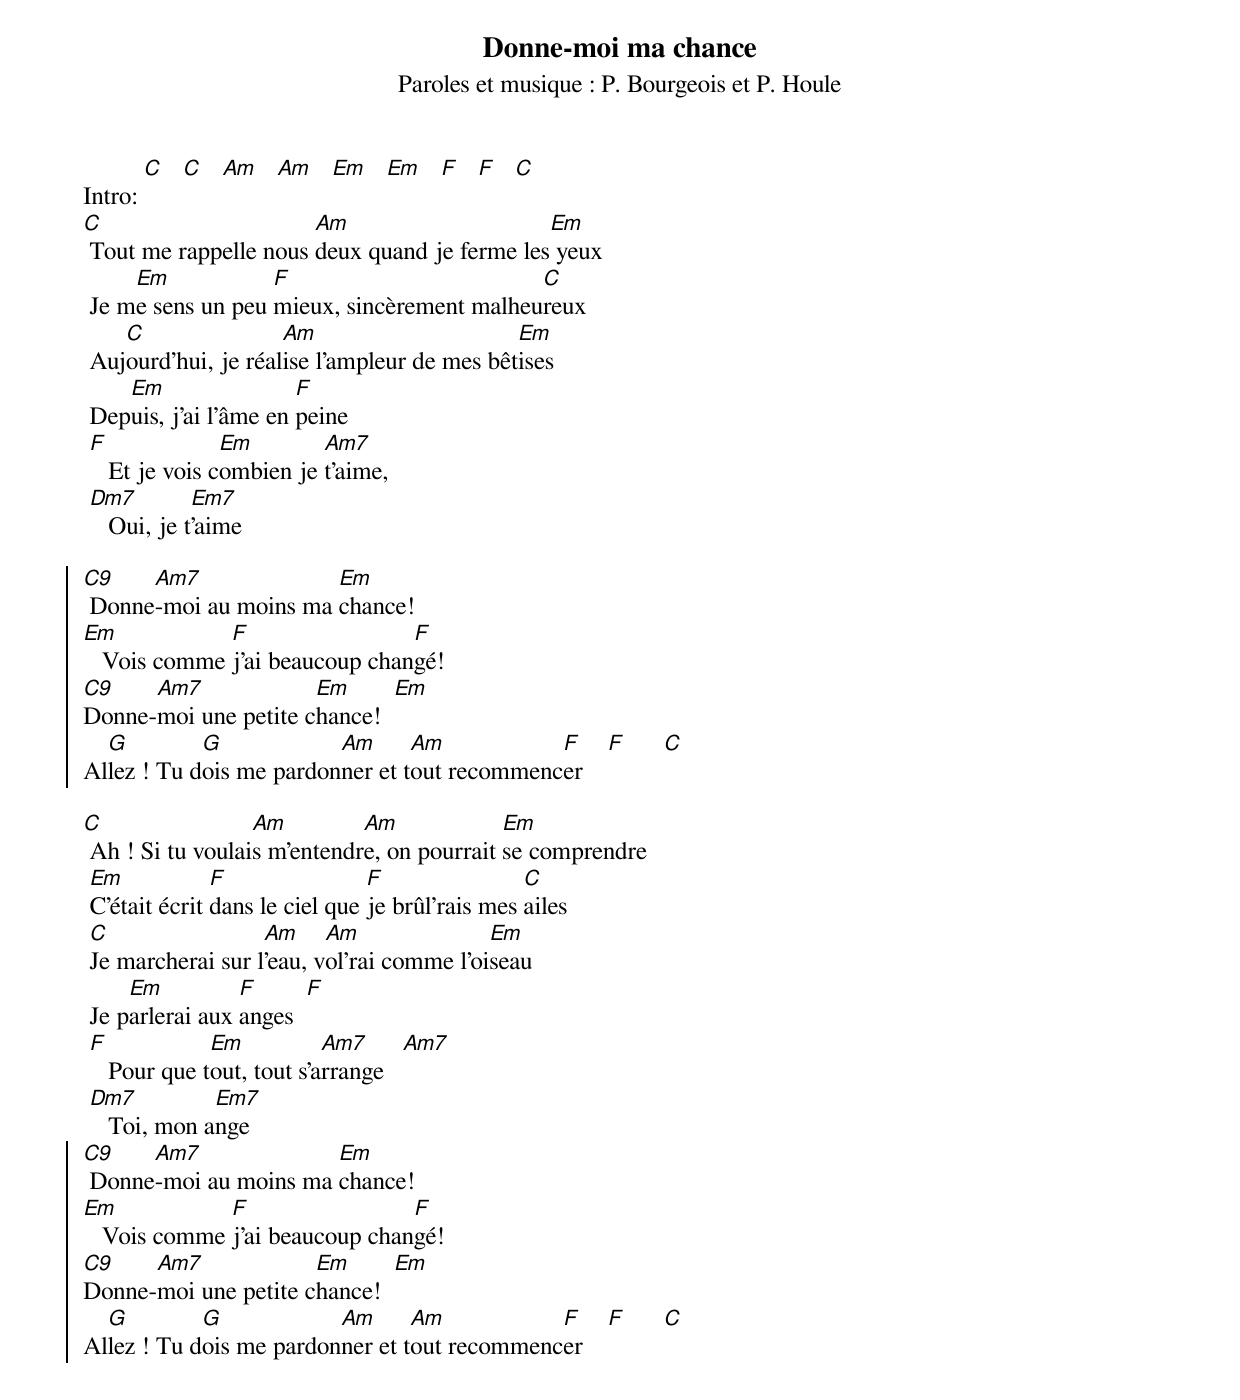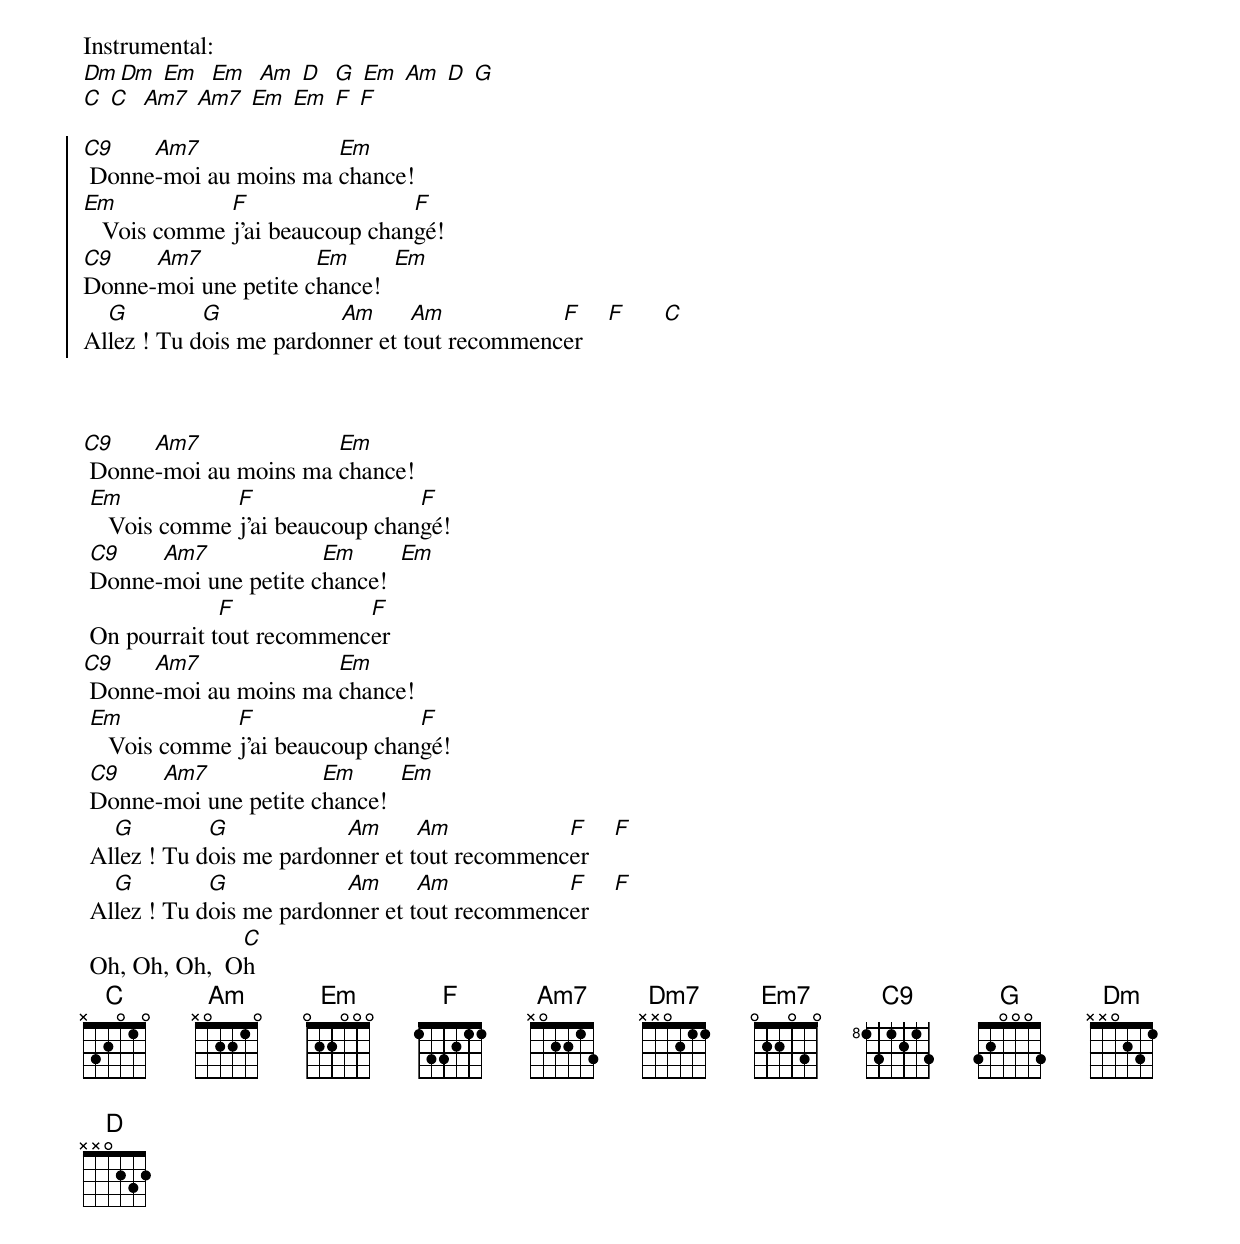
{t:Donne-moi ma chance}
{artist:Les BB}
{st:Paroles et musique : P. Bourgeois et P. Houle}


Intro: [C]   [C]   [Am]   [Am]   [Em]   [Em]   [F]   [F]   [C]
[C] Tout me rappelle nous [Am]deux quand je ferme les[Em] yeux
 Je m[Em]e sens un peu [F]mieux, sincèrement malheu[C]reux
 Auj[C]ourd'hui, je réal[Am]ise l'ampleur de mes bêt[Em]ises
 Dep[Em]uis, j'ai l'âme en [F]peine
 [F]   Et je vois c[Em]ombien je [Am7]t'aime,
 [Dm7]   Oui, je t[Em7]'aime

{soc}
[C9] Donne[Am7]-moi au moins ma [Em]chance!
[Em]   Vois comme [F]j'ai beaucoup chan[F]gé!
[C9]Donne-[Am7]moi une petite c[Em]hance!  [Em]
Al[G]lez ! Tu d[G]ois me pardon[Am]ner et t[Am]out recommenc[F]er    [F]      [C]
{eoc}

[C] Ah ! Si tu voulai[Am]s m'entendr[Am]e, on pourrait [Em]se comprendre
 [Em]C'était écrit [F]dans le ciel que [F]je brûl'rais mes [C]ailes
 [C]Je marcherai sur l[Am]'eau, v[Am]ol’rai comme l'oi[Em]seau
 Je p[Em]arlerai aux [F]anges  [F]
 [F]   Pour que t[Em]out, tout s'a[Am7]rrange   [Am7]
 [Dm7]   Toi, mon a[Em7]nge
{soc}
[C9] Donne[Am7]-moi au moins ma [Em]chance!
[Em]   Vois comme [F]j'ai beaucoup chan[F]gé!
[C9]Donne-[Am7]moi une petite c[Em]hance!  [Em]
Al[G]lez ! Tu d[G]ois me pardon[Am]ner et t[Am]out recommenc[F]er    [F]      [C]
{eoc}

{new_page}

Instrumental:
[Dm][Dm] [Em]  [Em]  [Am] [D]  [G] [Em] [Am] [D] [G]
[C] [C]  [Am7] [Am7] [Em] [Em] [F] [F]

{soc}
[C9] Donne[Am7]-moi au moins ma [Em]chance!
[Em]   Vois comme [F]j'ai beaucoup chan[F]gé!
[C9]Donne-[Am7]moi une petite c[Em]hance!  [Em]
Al[G]lez ! Tu d[G]ois me pardon[Am]ner et t[Am]out recommenc[F]er    [F]      [C]
{eoc}



[C9] Donne[Am7]-moi au moins ma [Em]chance!
 [Em]   Vois comme [F]j'ai beaucoup chan[F]gé!
 [C9]Donne-[Am7]moi une petite c[Em]hance!  [Em]
 On pourrait t[F]out recommenc[F]er
[C9] Donne[Am7]-moi au moins ma [Em]chance!
 [Em]   Vois comme [F]j'ai beaucoup chan[F]gé!
 [C9]Donne-[Am7]moi une petite c[Em]hance!  [Em]
 Al[G]lez ! Tu d[G]ois me pardon[Am]ner et t[Am]out recommenc[F]er    [F]
 Al[G]lez ! Tu d[G]ois me pardon[Am]ner et t[Am]out recommenc[F]er    [F]
 Oh, Oh, Oh,  O[C]h
